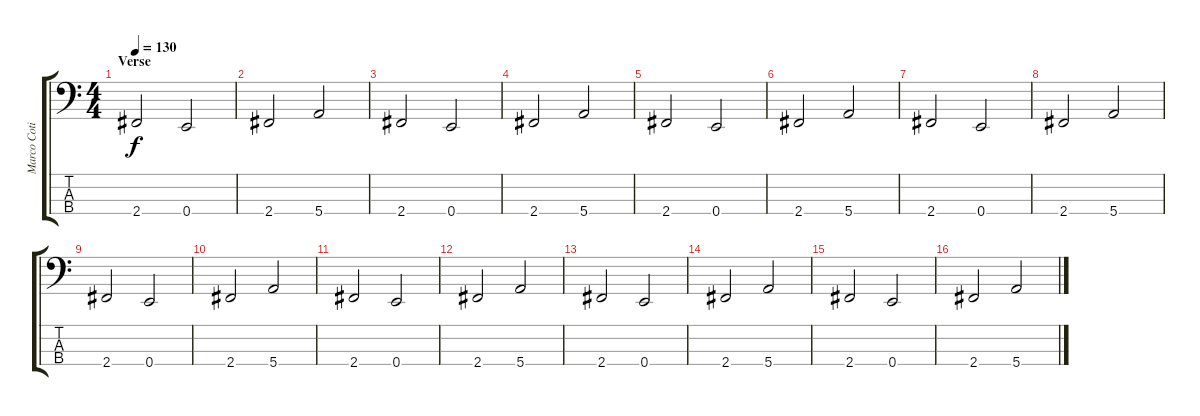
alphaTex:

\track ("Marco Coti Zelati (Bass Guitar)" "Marco Coti") {instrument electricbassfinger}
\staff {score tabs}
\tuning (G2 D2 A1 E1) {hide}
\ts (4 4)
\section ("" "Verse")
\tempo 130
\clef f4
\ks c
2.4.2{dy f} 0.4.2 |
2.4.2 5.4.2 |
2.4.2 0.4.2 |
2.4.2 5.4.2 |
2.4.2 0.4.2 |
2.4.2 5.4.2 |
2.4.2 0.4.2 |
2.4.2 5.4.2 |
2.4.2 0.4.2 |
2.4.2 5.4.2 |
2.4.2 0.4.2 |
2.4.2 5.4.2 |
2.4.2 0.4.2 |
2.4.2 5.4.2 |
2.4.2 0.4.2 |
2.4.2 5.4.2
